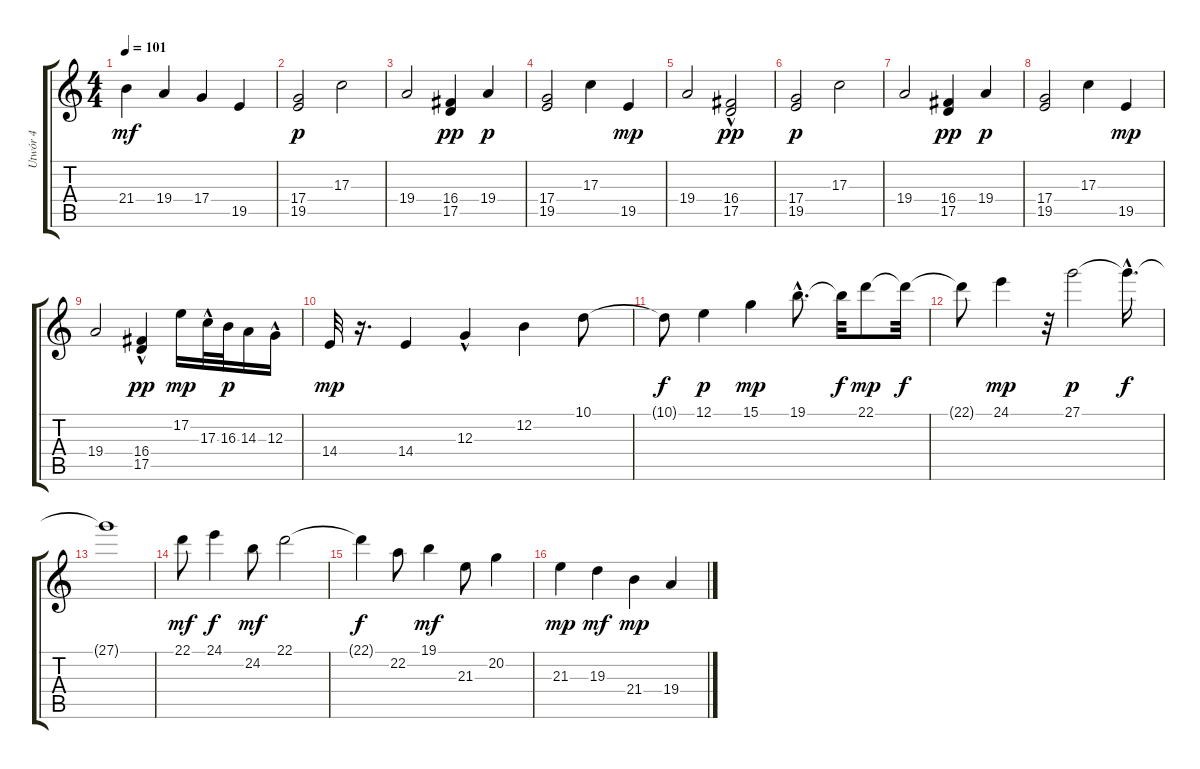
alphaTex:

\track ("Utwór 4" "Utwór 4") {instrument electricpiano1}
\staff {score tabs}
\tuning (E4 B3 G3 D3 A2 E2) {hide}
\ts (4 4)
\tempo 101
\clef g2
\ks c
21.4.4{dy mf} 19.4.4 17.4.4 19.5.4 |
(17.4 19.5).2{dy p} 17.3.2 |
19.4.2 (16.4 17.5).4{dy pp} 19.4.4{dy p} |
(17.4 19.5).2 17.3.4 19.5.4{dy mp} |
19.4.2 (16.4{hac} 17.5).2{dy pp} |
(17.4 19.5).2{dy p} 17.3.2 |
19.4.2 (16.4 17.5).4{dy pp} 19.4.4{dy p} |
(17.4 19.5).2 17.3.4 19.5.4{dy mp} |
19.4.2 (16.4{hac} 17.5).4{dy pp} 17.2.16{dy mp} 17.3{hac}.32 16.3.32{dy p} 14.3.16 12.3{hac}.16 |
14.4.32{dy mp} r.16{d} 14.4.4 12.3{hac}.4 12.2.4 10.1.8 |
10.1{t}.8{dy f} 12.1.4{dy p} 15.1.4{dy mp} 19.1{hac}.8{d} 19.1{t}.32{dy f} 22.1.8{dy mp} 22.1{t}.32{dy f} |
22.1{t}.8 24.1.4{dy mp} r.32 27.1.2{dy p} 27.1{hac t}.16{d dy f} |
27.1{t}.1 |
22.1.8{dy mf} 24.1.4{dy f} 24.2.8{dy mf} 22.1.2 |
22.1{t}.4{dy f} 22.2.8 19.1.4{dy mf} 21.3.8 20.2.4 |
21.3.4{dy mp} 19.3.4{dy mf} 21.4.4{dy mp} 19.4.4
